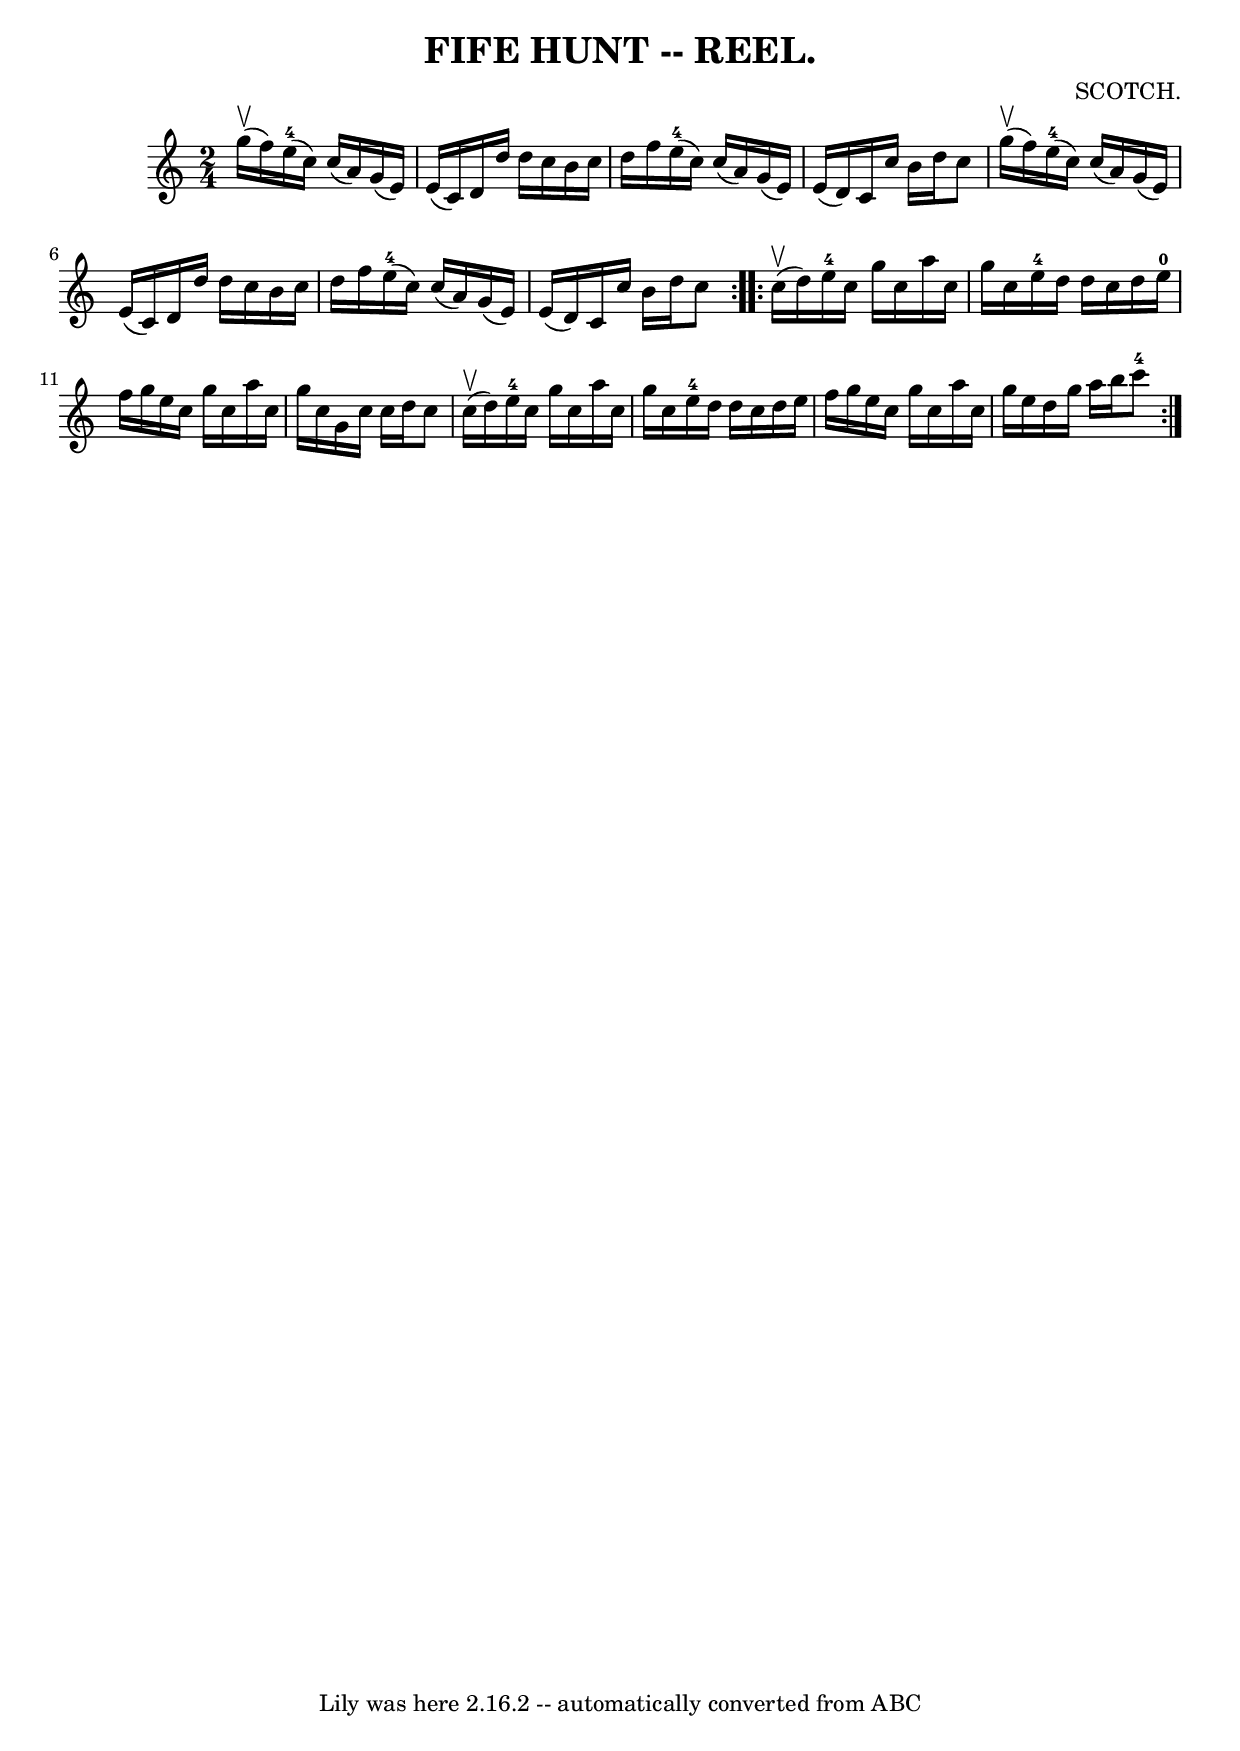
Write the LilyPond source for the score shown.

\version "2.16.2"
\include "Mammoth.ily"
\header {
  %% book = "Coles"
  composer = "SCOTCH."
  crossRefNumber = "7"
  footnotes = ""
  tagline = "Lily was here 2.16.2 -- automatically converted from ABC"
  title = "FIFE HUNT -- REEL."

}
voicedefault =  {



  \repeat volta 2 {

    \time 2/4 
    \key c \major
    g''16 (^\upbow f''16) |
    e''16-4(
    c''16) c''16 (a'16) g'16 (e'16) e'16 (c'16) 
    |
    d'16 d''16 d''16 c''16 b'16 c''16 d''16 f''16  
    |
    e''16-4(c''16) c''16 (a'16) g'16 (e'16)   
    e'16 (d'16) |
    c'16 c''16 b'16 d''16 c''8 g''16 
    (^\upbow f''16) |
    e''16-4(c''16) c''16 (a'16-) g'16 (e'16) e'16 (c'16) |
    d'16 d''16 d''16    
    c''16 b'16 c''16 d''16 f''16  |
    e''16-4(c''16)  
    c''16 (a'16) g'16 (e'16) e'16 (d'16) |
    c'16    
    c''16 b'16 d''16 c''8  
  }     
  \repeat volta 2 {
    c''16 (^\upbow   
    d''16) |
    e''16-4 c''16 g''16 c''16 a''16 c''16    
    g''16 c''16  |
    e''16-4 d''16 d''16 c''16 d''16    
    e''16-0 f''16 g''16  |
    e''16 c''16 g''16 c''16    
    a''16 c''16 g''16 c''16  |
    g'16 c''16 c''16 d''16    
    c''8 c''16 (^\upbow d''16) |
    e''16-4 c''16 g''16 
    c''16 a''16 c''16 g''16 c''16  |
    e''16-4 d''16    
    d''16 c''16 d''16 e''16 f''16 g''16  |
    e''16 c''16   
    g''16 c''16 a''16 c''16 g''16 e''16  |
    d''16 g''16  
    a''16 b''16 c'''8-4 
  }   

}

\score{
  <<

    \context Staff="default"
    {
      \voicedefault 
      
    }

  >>
  \layout {
    
  }
  \midi {
  }

}
